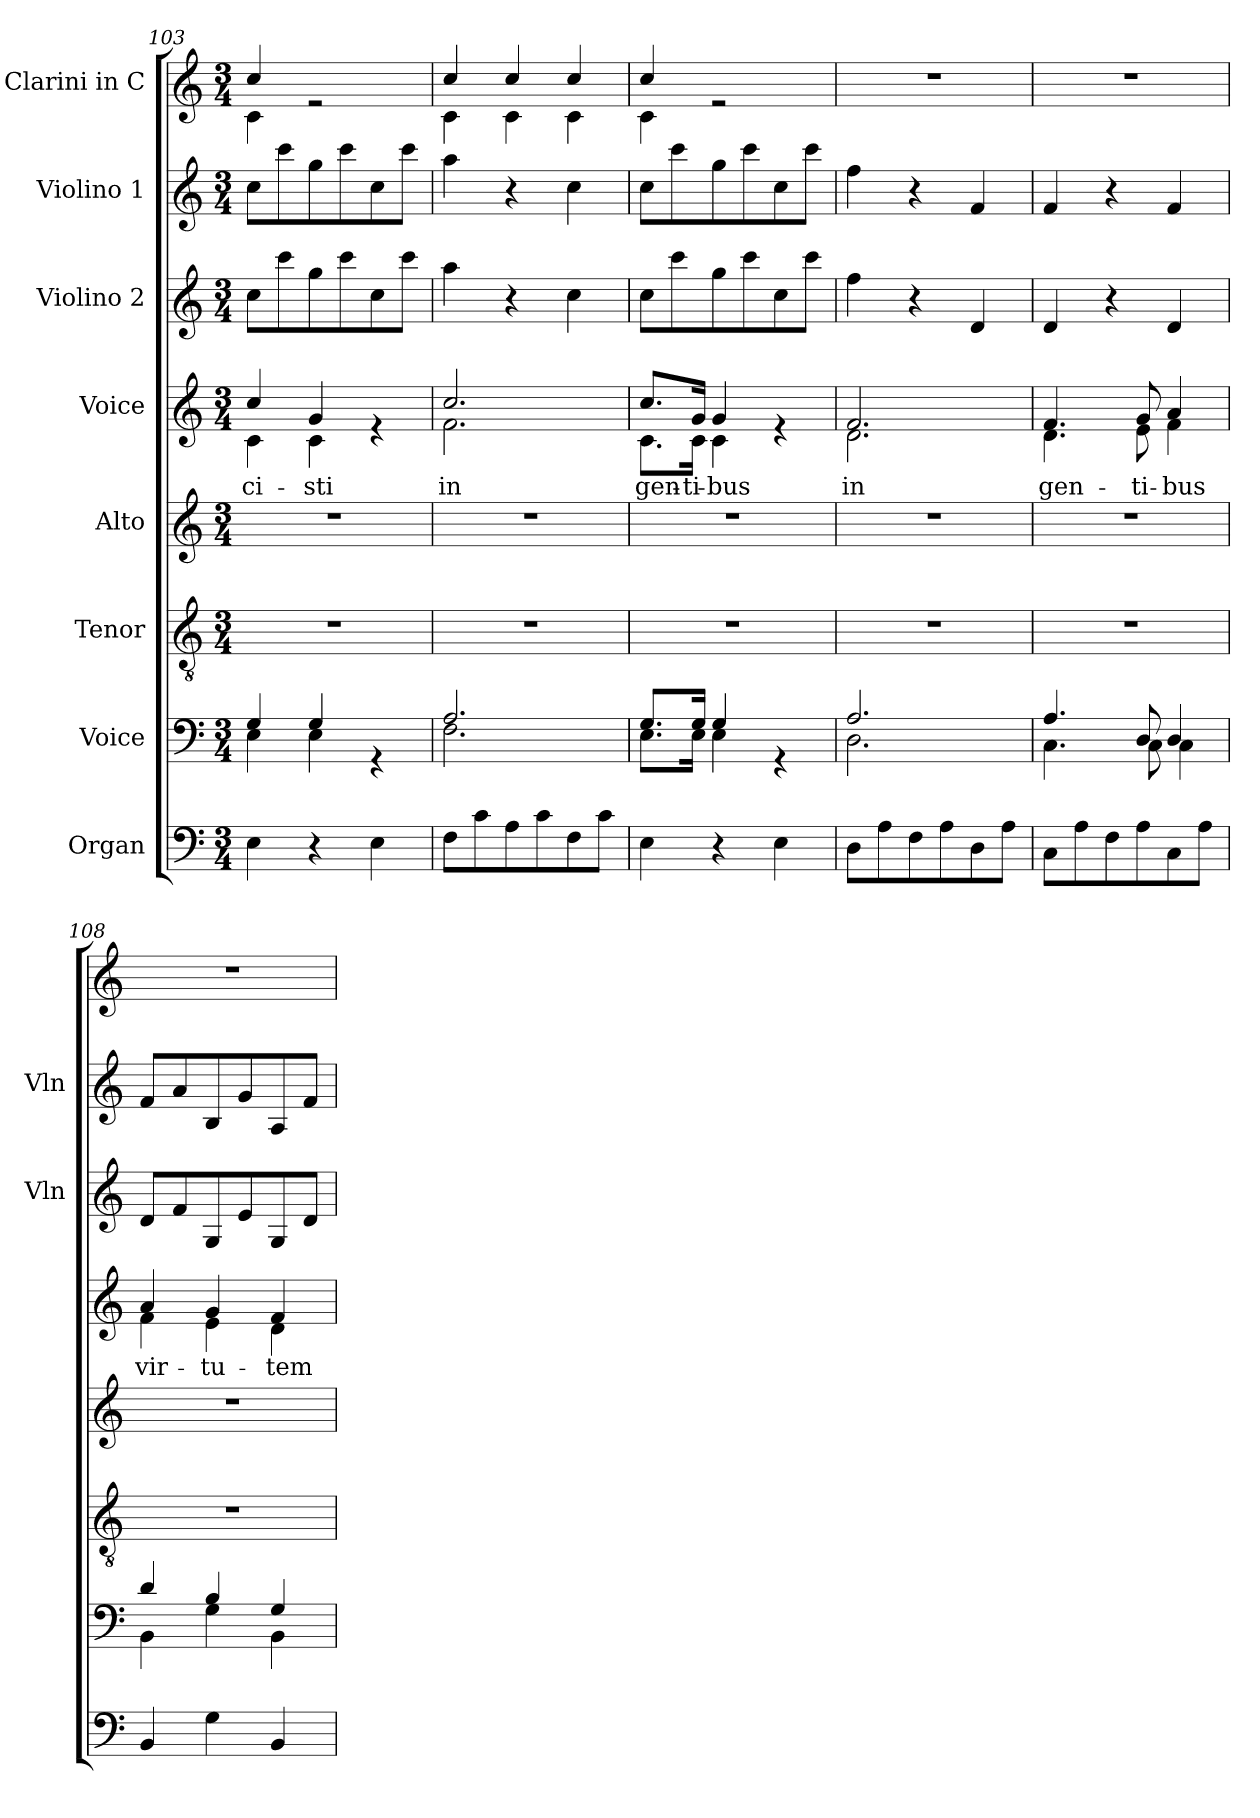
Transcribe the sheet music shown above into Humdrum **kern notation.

**kern	**kern	**kern	**kern	**kern	**text	**kern	**kern	**kern
*part8	*part7	*part6	*part5	*part4	*part4	*part3	*part2	*part1
*staff8	*staff7	*staff6	*staff5	*staff4	*staff4	*staff3	*staff2	*staff1
*I"Organ	*I"Voice	*I"Tenor	*I"Alto	*I"Voice	*	*I"Violino 2	*I"Violino 1	*I"Clarini in C
*	*	*	*	*	*	*I'Vln	*I'Vln	*
*clefF4	*clefF4	*clefGv2	*clefG2	*clefG2	*	*clefG2	*clefG2	*clefG2
*k[]	*k[]	*k[]	*k[]	*k[]	*	*k[]	*k[]	*k[]
*M3/4	*M3/4	*M3/4	*M3/4	*M3/4	*	*M3/4	*M3/4	*M3/4
=103	=103	=103	=103	=103	=103	=103	=103	=103
*	*^	*	*	*	*	*	*	*
!	!	!	!	!	!	!LO:LY:b	!	!	!
*	*	*	*	*	*^	*	*	*	*^
4E\	4G/	4E\	2.r	2.r	4cc/	4c\	-ci-	8cc\L	8cc\L	4cc/	4c\
.	.	.	.	.	.	.	.	8ccc\	8ccc\	.	.
!	!	!	!	!	!	!	!LO:LY:b	!	!	!	!
4r	4G/	4E\	.	.	4g/	4c\	-sti	8gg\	8gg\	2re	2ryy
.	.	.	.	.	.	.	.	8ccc\	8ccc\	.	.
4E\	4rGG	4ryy	.	.	4re	4ryy	.	8cc\	8cc\	.	.
.	.	.	.	.	.	.	.	8ccc\J	8ccc\J	.	.
=104	=104	=104	=104	=104	=104	=104	=104	=104	=104	=104	=104
!	!	!	!	!	!	!	!LO:LY:b	!	!	!	!
8F\L	2.A/	2.F\	2.r	2.r	2.cc/	2.f\	in	4aa\	4aa\	4cc/	4c\
8c\	.	.	.	.	.	.	.	.	.	.	.
8A\	.	.	.	.	.	.	.	4r	4r	4cc/	4c\
8c\	.	.	.	.	.	.	.	.	.	.	.
8F\	.	.	.	.	.	.	.	4cc\	4cc\	4cc/	4c\
8c\J	.	.	.	.	.	.	.	.	.	.	.
!!LO:LB:g=z	!!
=105	=105	=105	=105	=105	=105	=105	=105	=105	=105	=105	=105
!	!	!	!	!	!	!	!LO:LY:b	!	!	!	!
4E\	8.G/L	8.E\L	2.r	2.r	8.cc/L	8.c\L	gen-	8cc\L	8cc\L	4cc/	4c\
.	.	.	.	.	.	.	.	8ccc\	8ccc\	.	.
!	!	!	!	!	!	!	!LO:LY:b	!	!	!	!
.	16G/Jk	16E\Jk	.	.	16g/Jk	16c\Jk	-ti-	.	.	.	.
!	!	!	!	!	!	!	!LO:LY:b	!	!	!	!
4r	4G/	4E\	.	.	4g/	4c\	-bus	8gg\	8gg\	2re	2ryy
.	.	.	.	.	.	.	.	8ccc\	8ccc\	.	.
4E\	4rGG	4ryy	.	.	4re	4ryy	.	8cc\	8cc\	.	.
.	.	.	.	.	.	.	.	8ccc\J	8ccc\J	.	.
*	*	*	*	*	*	*	*	*	*	*v	*v
=106	=106	=106	=106	=106	=106	=106	=106	=106	=106	=106
!	!	!	!	!	!	!	!LO:LY:b	!	!	!
8D\L	2.A/	2.D\	2.r	2.r	2.f/	2.d\	in	4ff\	4ff\	2.r
8A\	.	.	.	.	.	.	.	.	.	.
8F\	.	.	.	.	.	.	.	4r	4r	.
8A\	.	.	.	.	.	.	.	.	.	.
8D\	.	.	.	.	.	.	.	4d/	4f/	.
8A\J	.	.	.	.	.	.	.	.	.	.
=107	=107	=107	=107	=107	=107	=107	=107	=107	=107	=107
!	!	!	!	!	!	!	!LO:LY:b	!	!	!
8C\L	4.A/	4.C\	2.r	2.r	4.f/	4.d\	gen-	4d/	4f/	2.r
8A\	.	.	.	.	.	.	.	.	.	.
8F\	.	.	.	.	.	.	.	4r	4r	.
!	!	!	!	!	!	!	!LO:LY:b	!	!	!
8A\	8D/	8C\	.	.	8g/	8e\	-ti-	.	.	.
!	!	!	!	!	!	!	!LO:LY:b	!	!	!
8C\	4D/	4C\	.	.	4a/	4f\	-bus	4d/	4f/	.
8A\J	.	.	.	.	.	.	.	.	.	.
=108	=108	=108	=108	=108	=108	=108	=108	=108	=108	=108
!	!	!	!	!	!	!	!LO:LY:b	!	!	!
4BB/	4d/	4BB\	2.r	2.r	4a/	4f\	vir-	8d/L	8f/L	2.r
.	.	.	.	.	.	.	.	8f/	8a/	.
!	!	!	!	!	!	!	!LO:LY:b	!	!	!
4G\	4B/	4G\	.	.	4g/	4e\	-tu-	8G/	8B/	.
.	.	.	.	.	.	.	.	8e/	8g/	.
!	!	!	!	!	!	!	!LO:LY:b	!	!	!
4BB/	4G/	4BB\	.	.	4f/	4d\	-tem	8G/	8A/	.
.	.	.	.	.	.	.	.	8d/J	8f/J	.
*	*v	*v	*	*	*v	*v	*	*	*	*
=	=	=	=	=	=	=	=	=
*-	*-	*-	*-	*-	*-	*-	*-	*-
